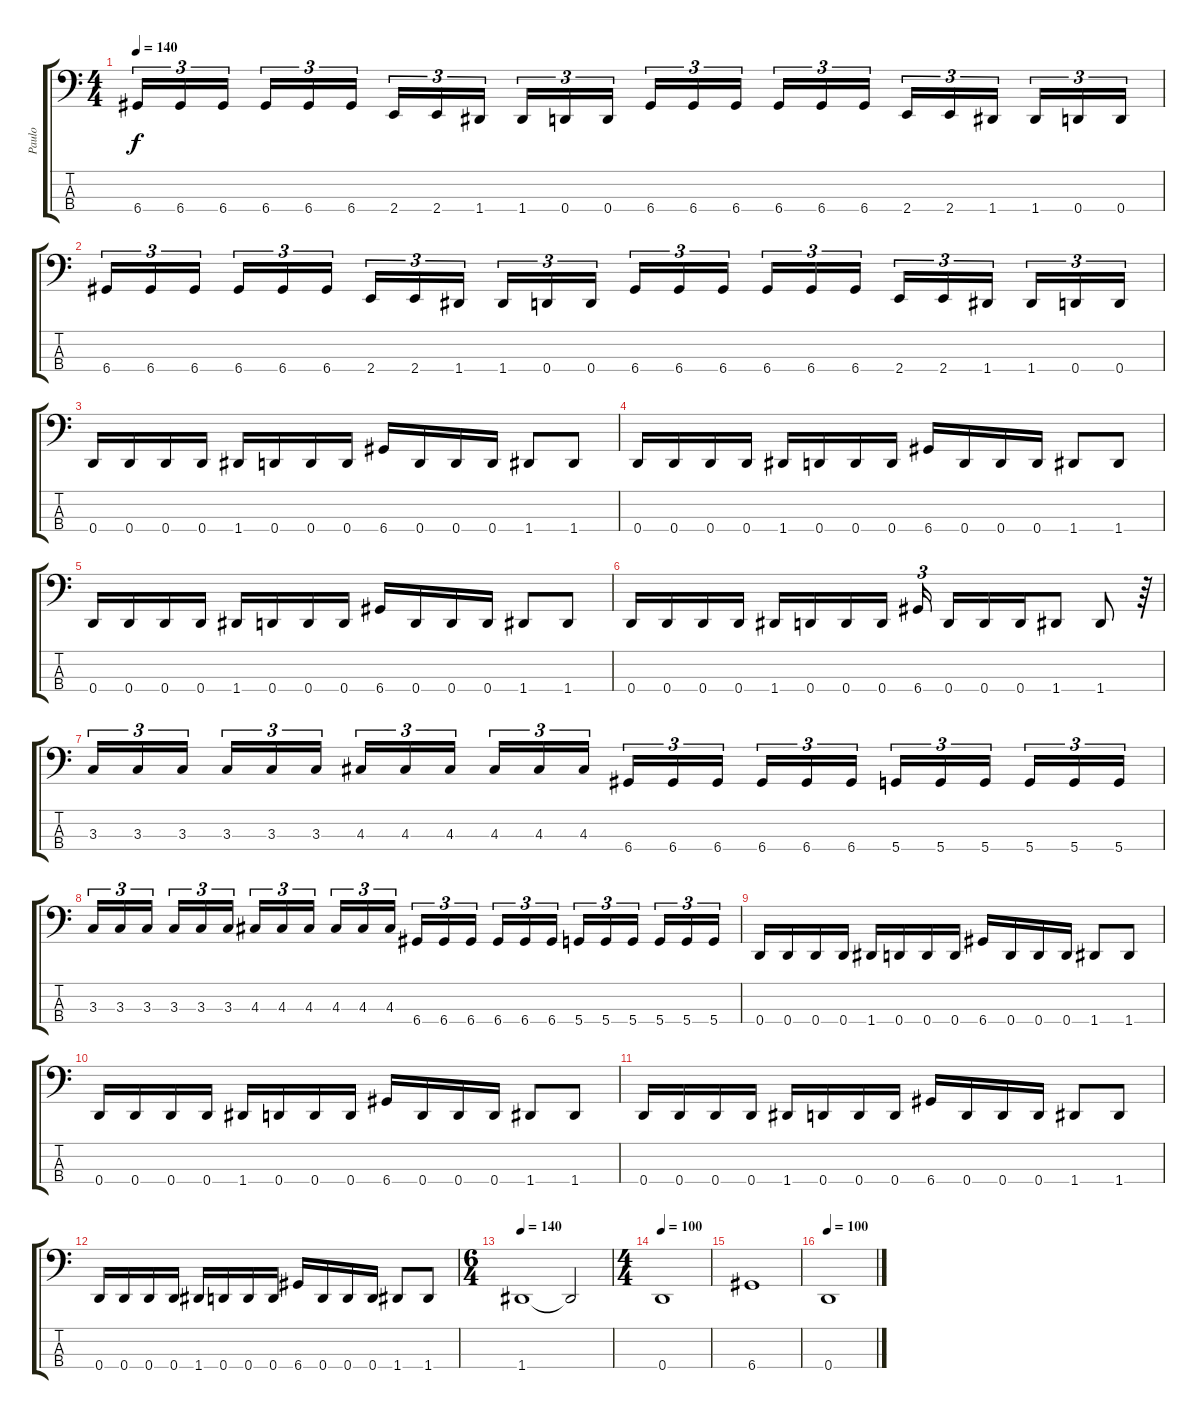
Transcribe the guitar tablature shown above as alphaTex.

\track ("Paulo" "Paulo") {instrument electricbasspick}
\staff {score tabs}
\tuning (G2 D2 A1 D1) {hide}
\ts (4 4)
\tempo 140
\clef f4
\ks c
6.4.16{tu (3 2) dy f} 6.4.16{tu (3 2)} 6.4.16{tu (3 2)} 6.4.16{tu (3 2)} 6.4.16{tu (3 2)} 6.4.16{tu (3 2)} 2.4.16{tu (3 2)} 2.4.16{tu (3 2)} 1.4.16{tu (3 2)} 1.4.16{tu (3 2)} 0.4.16{tu (3 2)} 0.4.16{tu (3 2)} 6.4.16{tu (3 2)} 6.4.16{tu (3 2)} 6.4.16{tu (3 2)} 6.4.16{tu (3 2)} 6.4.16{tu (3 2)} 6.4.16{tu (3 2)} 2.4.16{tu (3 2)} 2.4.16{tu (3 2)} 1.4.16{tu (3 2)} 1.4.16{tu (3 2)} 0.4.16{tu (3 2)} 0.4.16{tu (3 2)} |
6.4.16{tu (3 2)} 6.4.16{tu (3 2)} 6.4.16{tu (3 2)} 6.4.16{tu (3 2)} 6.4.16{tu (3 2)} 6.4.16{tu (3 2)} 2.4.16{tu (3 2)} 2.4.16{tu (3 2)} 1.4.16{tu (3 2)} 1.4.16{tu (3 2)} 0.4.16{tu (3 2)} 0.4.16{tu (3 2)} 6.4.16{tu (3 2)} 6.4.16{tu (3 2)} 6.4.16{tu (3 2)} 6.4.16{tu (3 2)} 6.4.16{tu (3 2)} 6.4.16{tu (3 2)} 2.4.16{tu (3 2)} 2.4.16{tu (3 2)} 1.4.16{tu (3 2)} 1.4.16{tu (3 2)} 0.4.16{tu (3 2)} 0.4.16{tu (3 2)} |
0.4.16 0.4.16 0.4.16 0.4.16 1.4.16 0.4.16 0.4.16 0.4.16 6.4.16 0.4.16 0.4.16 0.4.16 1.4.8 1.4.8 |
0.4.16 0.4.16 0.4.16 0.4.16 1.4.16 0.4.16 0.4.16 0.4.16 6.4.16 0.4.16 0.4.16 0.4.16 1.4.8 1.4.8 |
0.4.16 0.4.16 0.4.16 0.4.16 1.4.16 0.4.16 0.4.16 0.4.16 6.4.16 0.4.16 0.4.16 0.4.16 1.4.8 1.4.8 |
0.4.16 0.4.16 0.4.16 0.4.16 1.4.16 0.4.16 0.4.16 0.4.16 6.4.16{tu (3 2)} 0.4.16 0.4.16 0.4.16 1.4.8 1.4.8 r.64 |
3.3.16{tu (3 2)} 3.3.16{tu (3 2)} 3.3.16{tu (3 2)} 3.3.16{tu (3 2)} 3.3.16{tu (3 2)} 3.3.16{tu (3 2)} 4.3.16{tu (3 2)} 4.3.16{tu (3 2)} 4.3.16{tu (3 2)} 4.3.16{tu (3 2)} 4.3.16{tu (3 2)} 4.3.16{tu (3 2)} 6.4.16{tu (3 2)} 6.4.16{tu (3 2)} 6.4.16{tu (3 2)} 6.4.16{tu (3 2)} 6.4.16{tu (3 2)} 6.4.16{tu (3 2)} 5.4.16{tu (3 2)} 5.4.16{tu (3 2)} 5.4.16{tu (3 2)} 5.4.16{tu (3 2)} 5.4.16{tu (3 2)} 5.4.16{tu (3 2)} |
3.3.16{tu (3 2)} 3.3.16{tu (3 2)} 3.3.16{tu (3 2)} 3.3.16{tu (3 2)} 3.3.16{tu (3 2)} 3.3.16{tu (3 2)} 4.3.16{tu (3 2)} 4.3.16{tu (3 2)} 4.3.16{tu (3 2)} 4.3.16{tu (3 2)} 4.3.16{tu (3 2)} 4.3.16{tu (3 2)} 6.4.16{tu (3 2)} 6.4.16{tu (3 2)} 6.4.16{tu (3 2)} 6.4.16{tu (3 2)} 6.4.16{tu (3 2)} 6.4.16{tu (3 2)} 5.4.16{tu (3 2)} 5.4.16{tu (3 2)} 5.4.16{tu (3 2)} 5.4.16{tu (3 2)} 5.4.16{tu (3 2)} 5.4.16{tu (3 2)} |
0.4.16 0.4.16 0.4.16 0.4.16 1.4.16 0.4.16 0.4.16 0.4.16 6.4.16 0.4.16 0.4.16 0.4.16 1.4.8 1.4.8 |
0.4.16 0.4.16 0.4.16 0.4.16 1.4.16 0.4.16 0.4.16 0.4.16 6.4.16 0.4.16 0.4.16 0.4.16 1.4.8 1.4.8 |
0.4.16 0.4.16 0.4.16 0.4.16 1.4.16 0.4.16 0.4.16 0.4.16 6.4.16 0.4.16 0.4.16 0.4.16 1.4.8 1.4.8 |
0.4.16 0.4.16 0.4.16 0.4.16 1.4.16 0.4.16 0.4.16 0.4.16 6.4.16 0.4.16 0.4.16 0.4.16 1.4.8 1.4.8 |
\ts (6 4)
\tempo 140
1.4.1 1.4{t}.2 |
\ts (4 4)
\tempo 100
0.4.1 |
6.4.1 |
\tempo 100
0.4.1
